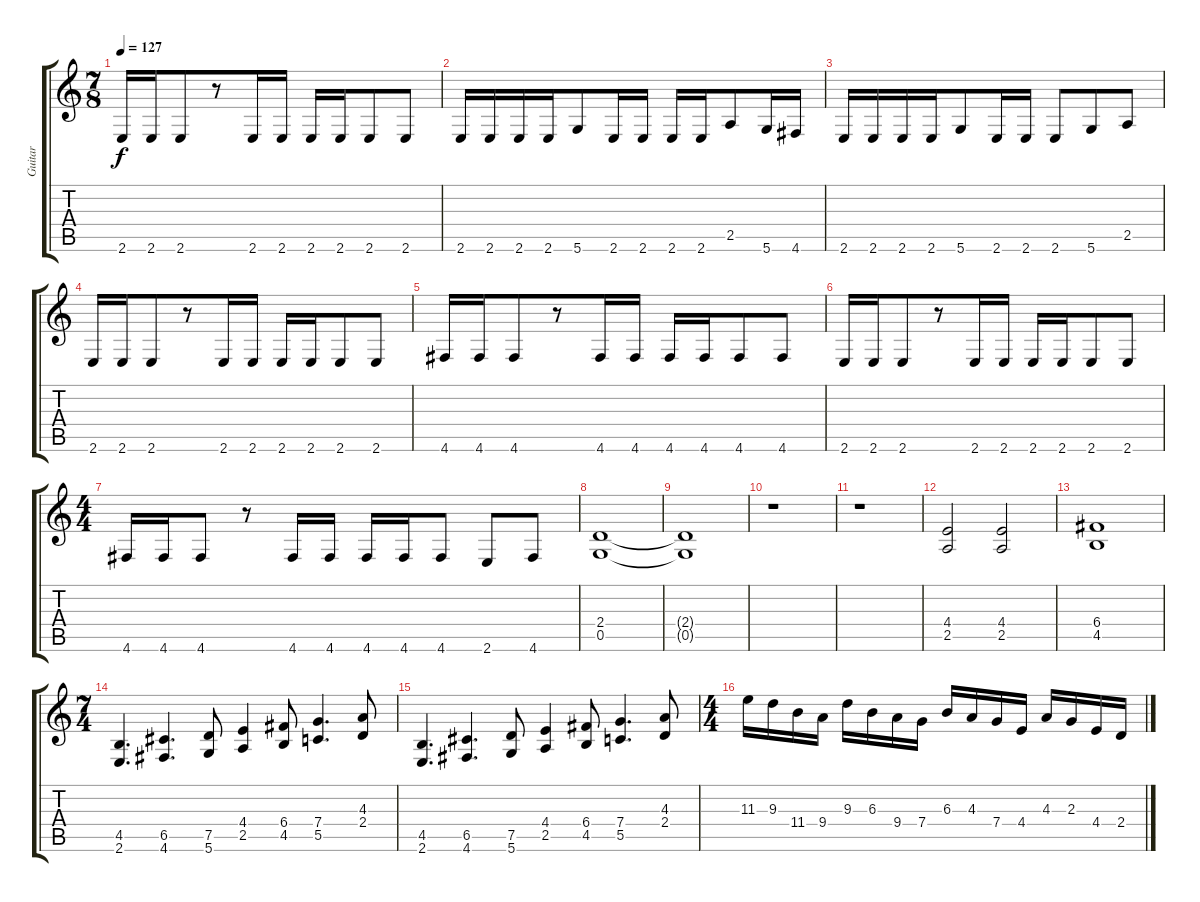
\track ("Guitar" "Guitar") {instrument distortionguitar}
\staff {score tabs}
\tuning (D4 A3 F3 C3 G2 D2) {hide}
\ts (7 8)
\tempo 127
\clef g2
\ks c
2.6.16{dy f} 2.6.16 2.6.8 r.8 2.6.16 2.6.16 2.6.16 2.6.16 2.6.8 2.6.8 |
2.6.16 2.6.16 2.6.16 2.6.16 5.6.8 2.6.16 2.6.16 2.6.16 2.6.16 2.5.8 5.6.16 4.6.16 |
2.6.16 2.6.16 2.6.16 2.6.16 5.6.8 2.6.16 2.6.16 2.6.8 5.6.8 2.5.8 |
2.6.16 2.6.16 2.6.8 r.8 2.6.16 2.6.16 2.6.16 2.6.16 2.6.8 2.6.8 |
4.6.16 4.6.16 4.6.8 r.8 4.6.16 4.6.16 4.6.16 4.6.16 4.6.8 4.6.8 |
2.6.16 2.6.16 2.6.8 r.8 2.6.16 2.6.16 2.6.16 2.6.16 2.6.8 2.6.8 |
\ts (4 4)
4.6.16 4.6.16 4.6.8 r.8 4.6.16 4.6.16 4.6.16 4.6.16 4.6.8 2.6.8 4.6.8 |
(2.4 0.5).1{volume 0} |
(2.4{t} 0.5{t}).1 |
r.1 |
r.1 |
(4.4 2.5).2{volume 13} (4.4 2.5).2 |
(6.4 4.5).1 |
\ts (7 4)
(4.5 2.6).4{d} (6.5 4.6).4{d} (7.5 5.6).8 (4.4 2.5).4 (6.4 4.5).8 (7.4 5.5).4{d} (4.3 2.4).8 |
(4.5 2.6).4{d} (6.5 4.6).4{d} (7.5 5.6).8 (4.4 2.5).4 (6.4 4.5).8 (7.4 5.5).4{d} (4.3 2.4).8 |
\ts (4 4)
11.3.16 9.3.16 11.4.16 9.4.16 9.3.16 6.3.16 9.4.16 7.4.16 6.3.16 4.3.16 7.4.16 4.4.16 4.3.16 2.3.16 4.4.16 2.4.16
